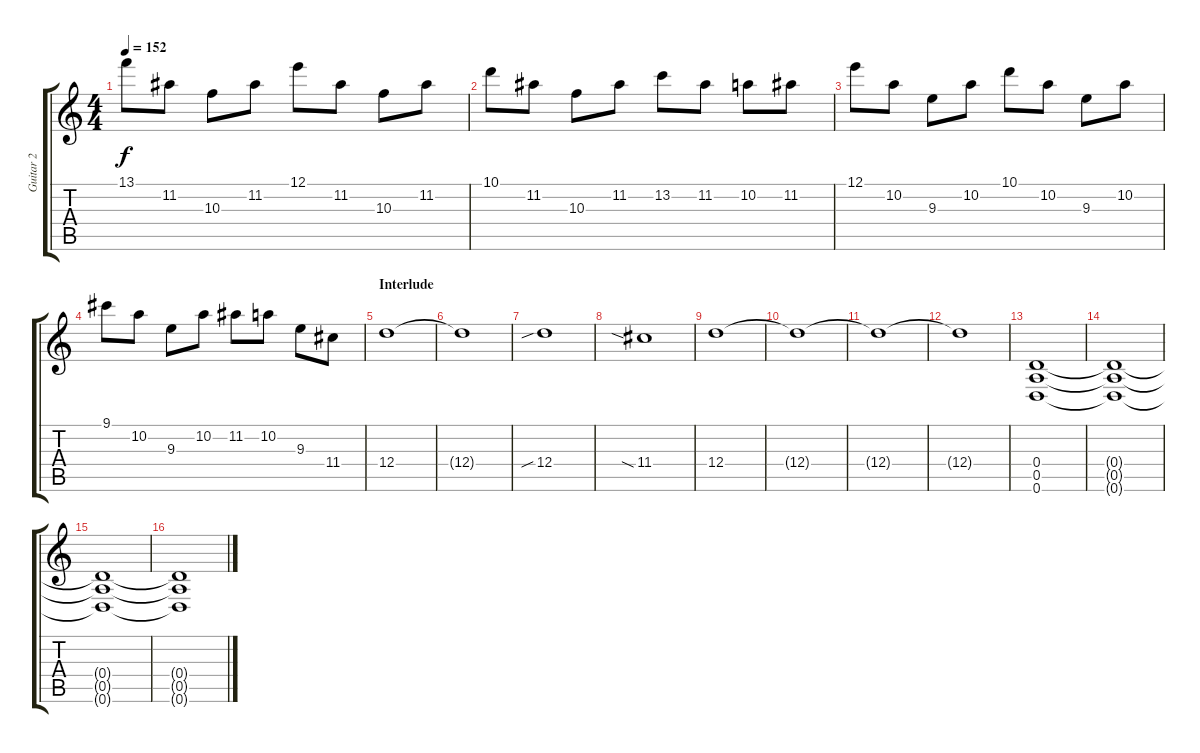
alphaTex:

\track ("Guitar 2" "Guitar 2") {instrument distortionguitar}
\staff {score tabs}
\tuning (E4 B3 G3 D3 A2 D2) {hide}
\ts (4 4)
\tempo 152
\clef g2
\ks c
13.1.8{dy f} 11.2.8 10.3.8 11.2.8 12.1.8 11.2.8 10.3.8 11.2.8 |
10.1.8 11.2.8 10.3.8 11.2.8 13.2.8 11.2.8 10.2.8 11.2.8 |
12.1.8 10.2.8 9.3.8 10.2.8 10.1.8 10.2.8 9.3.8 10.2.8 |
9.1.8 10.2.8 9.3.8 10.2.8 11.2.8 10.2.8 9.3.8 11.4.8 |
\section ("" "Interlude")
12.4.1 |
12.4{t}.1 |
12.4{sib}.1 |
11.4{sia}.1 |
12.4.1 |
12.4{t}.1 |
12.4{t}.1 |
12.4{t}.1 |
(0.4 0.5 0.6).1 |
(0.4{t} 0.5{t} 0.6{t}).1 |
(0.4{t} 0.5{t} 0.6{t}).1 |
(0.4{t} 0.5{t} 0.6{t}).1
